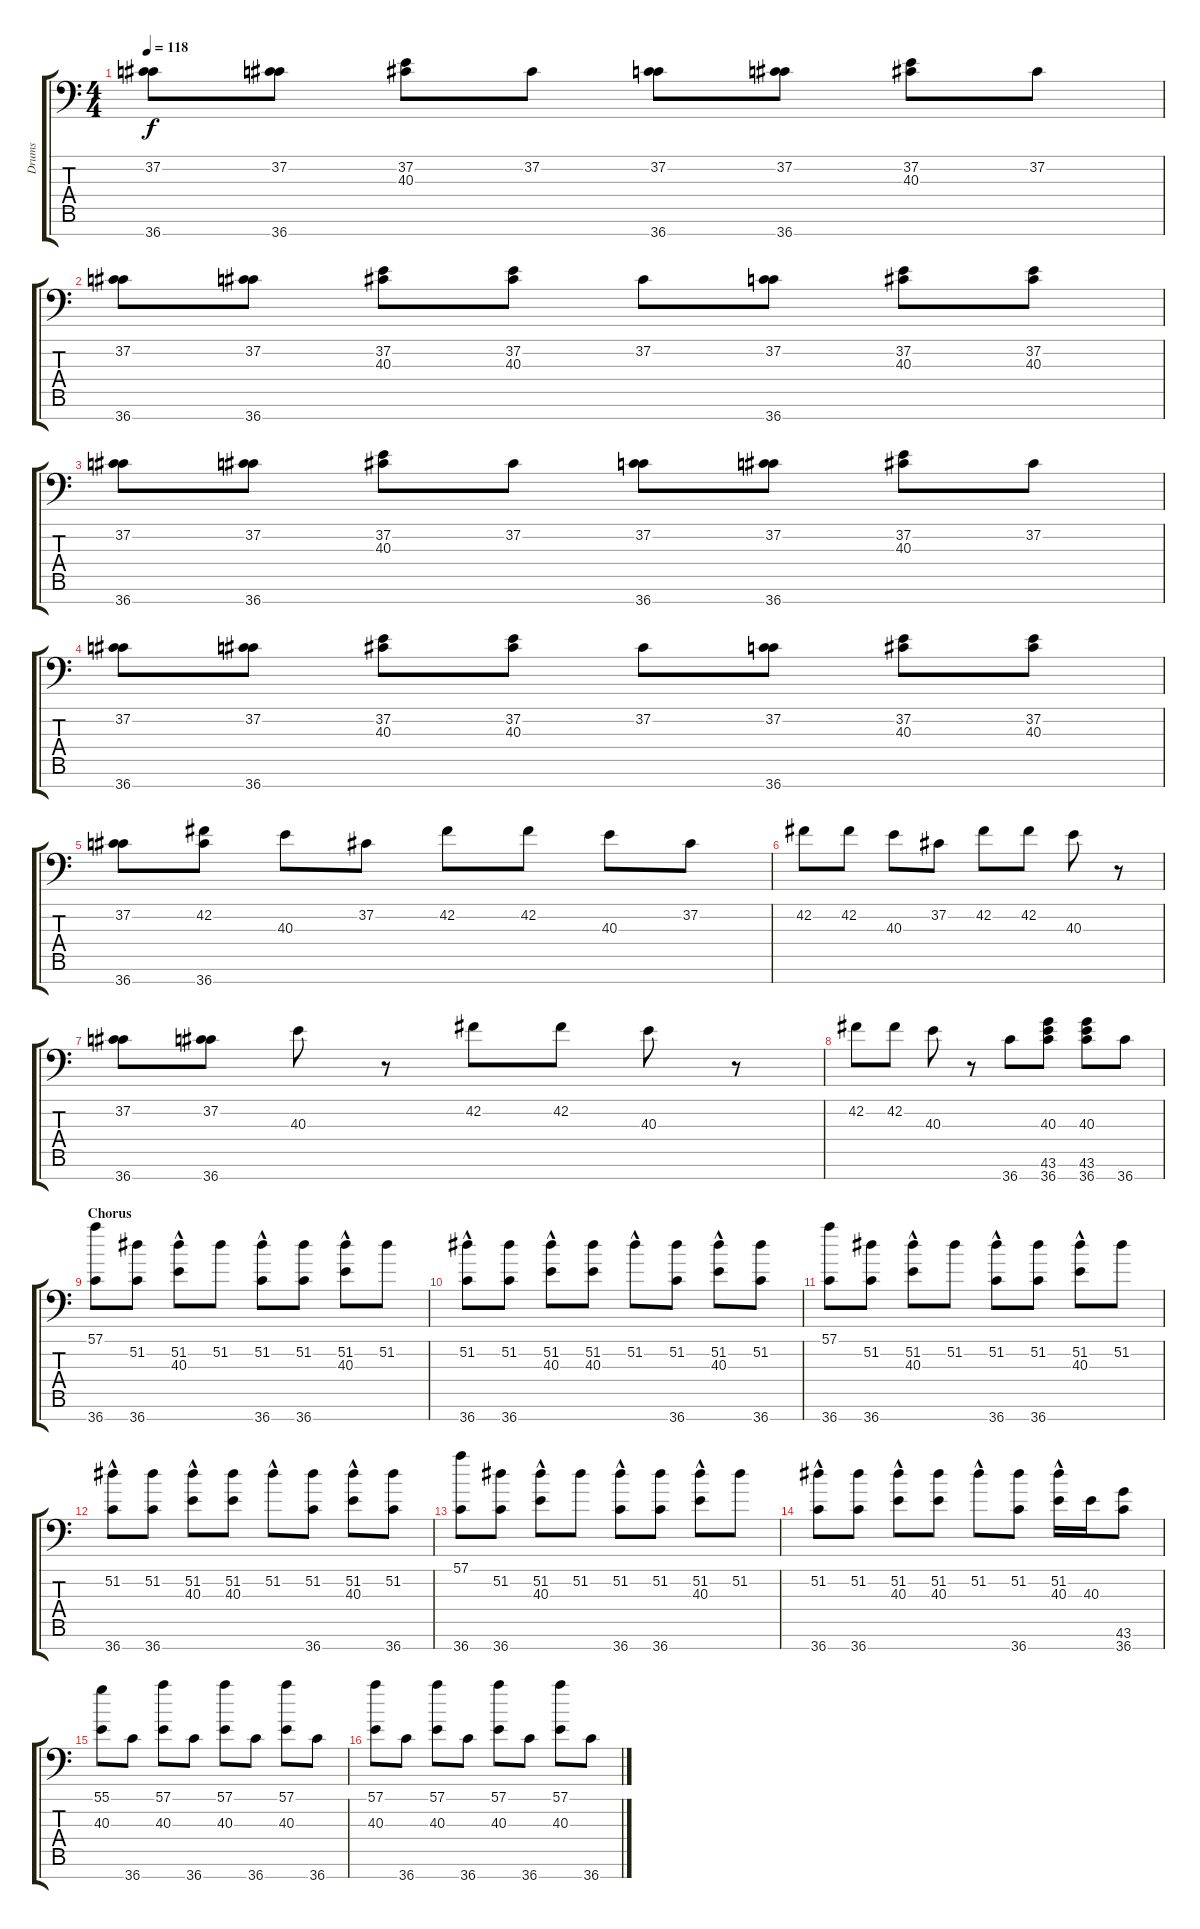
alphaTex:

\track ("Drums" "Drums") {instrument acousticgrandpiano}
\staff {score tabs}
\tuning (C-1 C-1 C-1 C-1 C-1 C-1 C-1) {hide}
\ts (4 4)
\tempo 118
\clef f4
\ks c
(37.2 36.7).8{dy f} (37.2 36.7).8 (37.2 40.3).8 37.2.8 (37.2 36.7).8 (37.2 36.7).8 (37.2 40.3).8 37.2.8 |
(37.2 36.7).8 (37.2 36.7).8 (37.2 40.3).8 (37.2 40.3).8 37.2.8 (37.2 36.7).8 (37.2 40.3).8 (37.2 40.3).8 |
(37.2 36.7).8 (37.2 36.7).8 (37.2 40.3).8 37.2.8 (37.2 36.7).8 (37.2 36.7).8 (37.2 40.3).8 37.2.8 |
(37.2 36.7).8 (37.2 36.7).8 (37.2 40.3).8 (37.2 40.3).8 37.2.8 (37.2 36.7).8 (37.2 40.3).8 (37.2 40.3).8 |
(37.2 36.7).8 (42.2 36.7).8 40.3.8 37.2.8 42.2.8 42.2.8 40.3.8 37.2.8 |
42.2.8 42.2.8 40.3.8 37.2.8 42.2.8 42.2.8 40.3.8 r.8 |
(37.2 36.7).8 (37.2 36.7).8 40.3.8 r.8 42.2.8 42.2.8 40.3.8 r.8 |
42.2.8 42.2.8 40.3.8 r.8 36.7.8 (40.3 43.6 36.7).8 (40.3 43.6 36.7).8 36.7.8 |
\section ("" "Chorus")
(57.1 36.7).8 (51.2 36.7).8 (51.2{hac} 40.3).8 51.2.8 (51.2{hac} 36.7).8 (51.2 36.7).8 (51.2{hac} 40.3).8 51.2.8 |
(51.2{hac} 36.7).8 (51.2 36.7).8 (51.2{hac} 40.3).8 (51.2 40.3).8 51.2{hac}.8 (51.2 36.7).8 (51.2{hac} 40.3).8 (51.2 36.7).8 |
(57.1 36.7).8 (51.2 36.7).8 (51.2{hac} 40.3).8 51.2.8 (51.2{hac} 36.7).8 (51.2 36.7).8 (51.2{hac} 40.3).8 51.2.8 |
(51.2{hac} 36.7).8 (51.2 36.7).8 (51.2{hac} 40.3).8 (51.2 40.3).8 51.2{hac}.8 (51.2 36.7).8 (51.2{hac} 40.3).8 (51.2 36.7).8 |
(57.1 36.7).8 (51.2 36.7).8 (51.2{hac} 40.3).8 51.2.8 (51.2{hac} 36.7).8 (51.2 36.7).8 (51.2{hac} 40.3).8 51.2.8 |
(51.2{hac} 36.7).8 (51.2 36.7).8 (51.2{hac} 40.3).8 (51.2 40.3).8 51.2{hac}.8 (51.2 36.7).8 (51.2{hac} 40.3).16 40.3.16 (43.6 36.7).8 |
(55.1 40.3).8 36.7.8 (57.1 40.3).8 36.7.8 (57.1 40.3).8 36.7.8 (57.1 40.3).8 36.7.8 |
(57.1 40.3).8 36.7.8 (57.1 40.3).8 36.7.8 (57.1 40.3).8 36.7.8 (57.1 40.3).8 36.7.8
